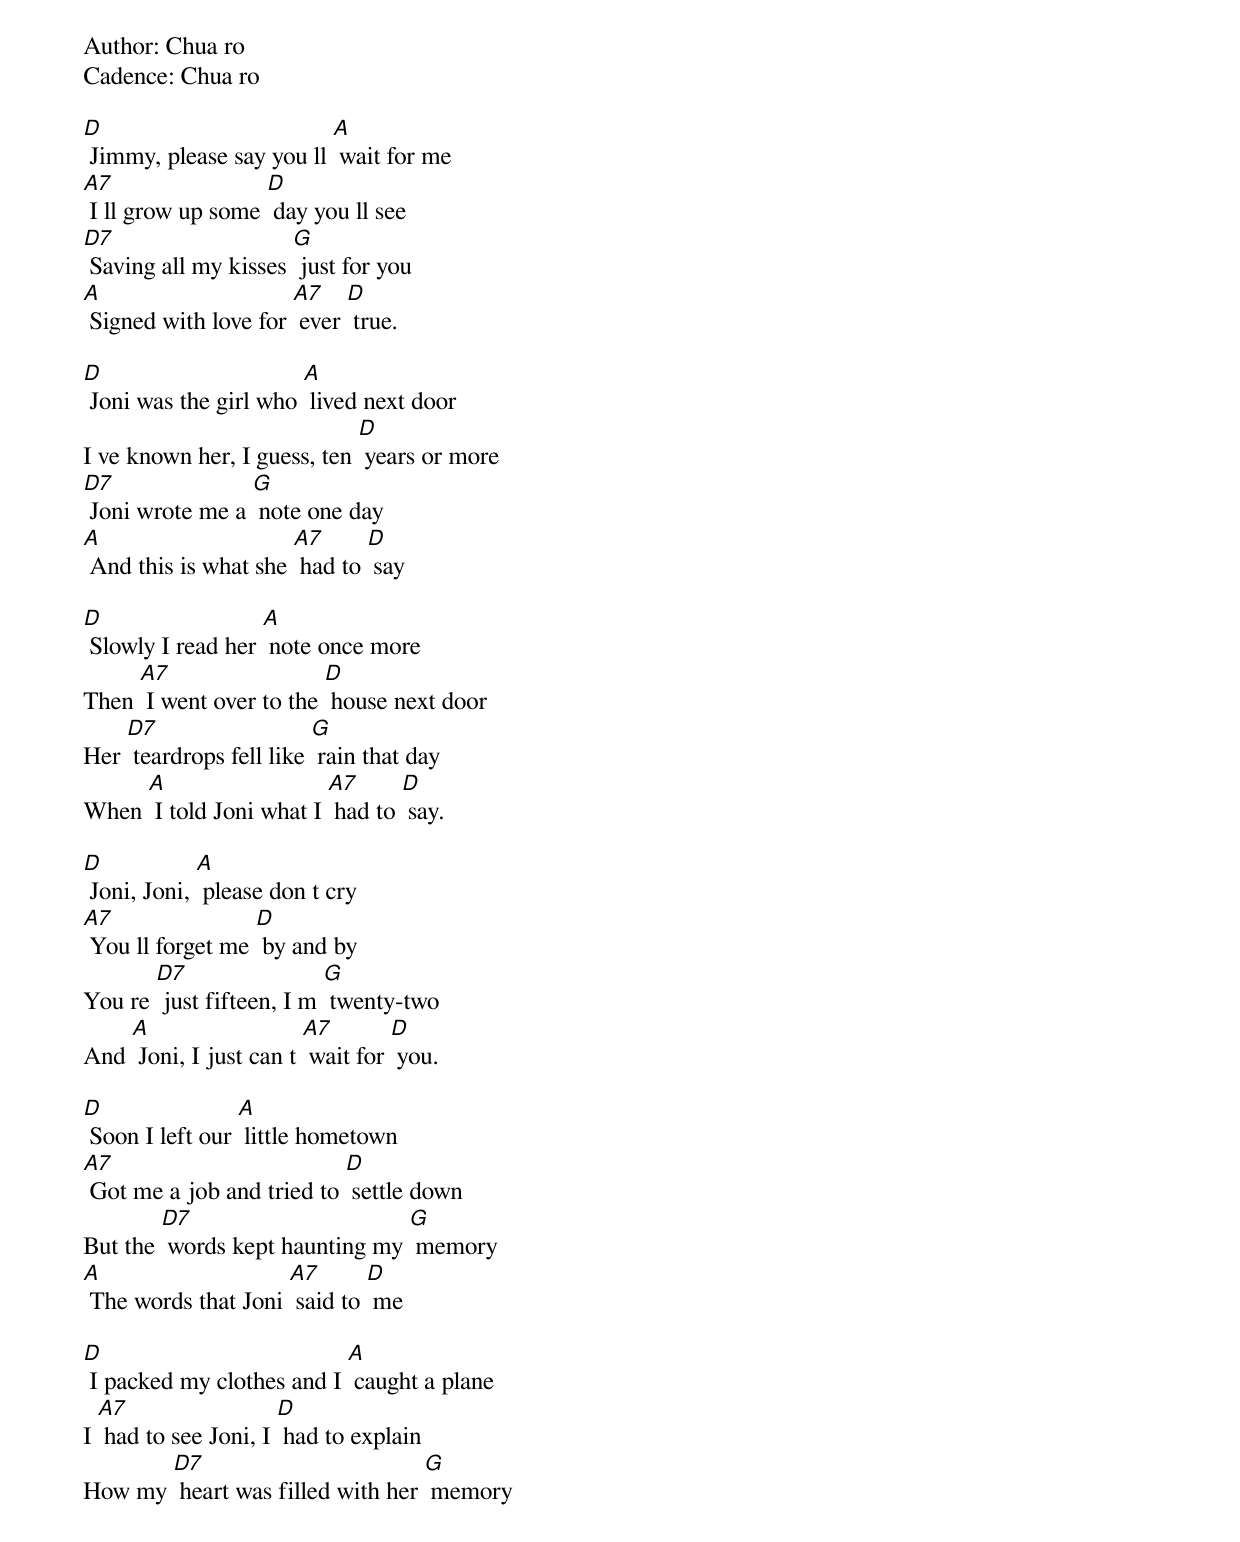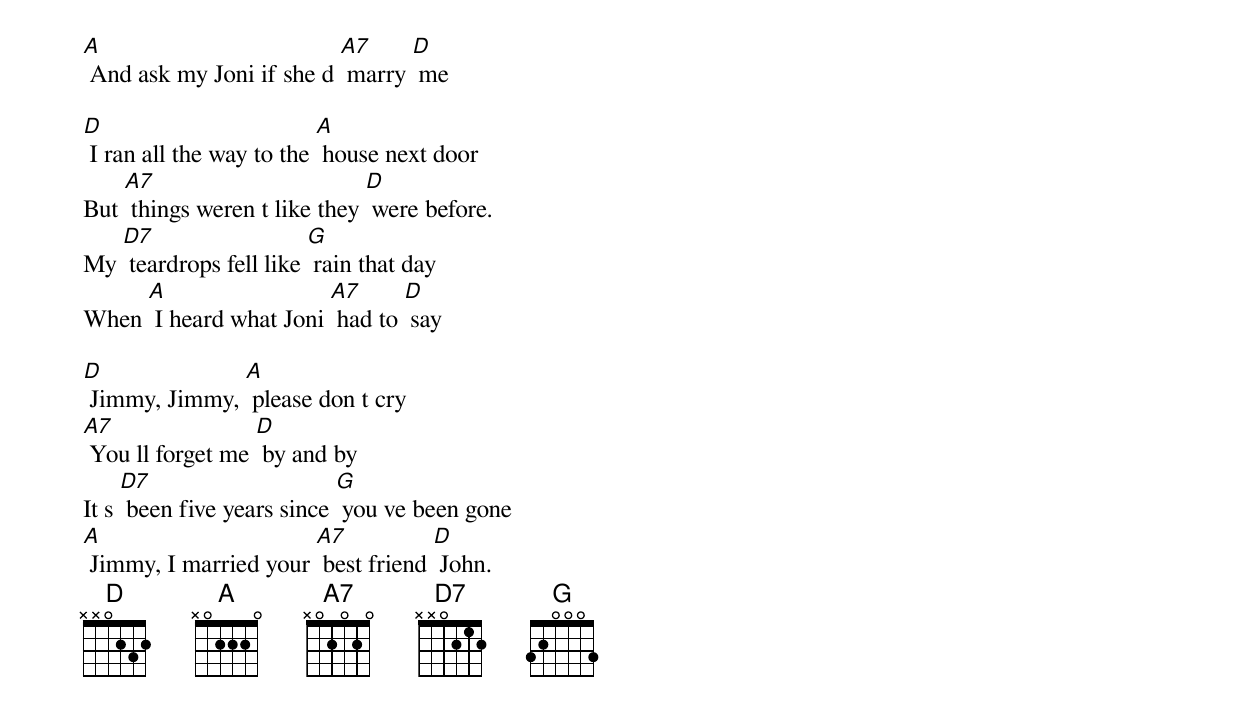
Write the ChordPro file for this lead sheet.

Author: Chua ro
Cadence: Chua ro

[D] Jimmy, please say you ll [A] wait for me
[A7] I ll grow up some [D] day you ll see
[D7] Saving all my kisses [G] just for you
[A] Signed with love for [A7] ever [D] true.

[D] Joni was the girl who [A] lived next door
I ve known her, I guess, ten [D] years or more
[D7] Joni wrote me a [G] note one day
[A] And this is what she [A7] had to [D] say

[D] Slowly I read her [A] note once more
Then [A7] I went over to the [D] house next door
Her [D7] teardrops fell like [G] rain that day
When [A] I told Joni what I [A7] had to [D] say.

[D] Joni, Joni, [A] please don t cry
[A7] You ll forget me [D] by and by
You re [D7] just fifteen, I m [G] twenty-two
And [A] Joni, I just can t [A7] wait for [D] you.

[D] Soon I left our [A] little hometown
[A7] Got me a job and tried to [D] settle down
But the [D7] words kept haunting my [G] memory
[A] The words that Joni [A7] said to [D] me

[D] I packed my clothes and I [A] caught a plane
I [A7] had to see Joni, I [D] had to explain
How my [D7] heart was filled with her [G] memory
[A] And ask my Joni if she d [A7] marry [D] me

[D] I ran all the way to the [A] house next door
But [A7] things weren t like they [D] were before.
My [D7] teardrops fell like [G] rain that day
When [A] I heard what Joni [A7] had to [D] say

[D] Jimmy, Jimmy, [A] please don t cry
[A7] You ll forget me [D] by and by
It s [D7] been five years since [G] you ve been gone
[A] Jimmy, I married your [A7] best friend [D] John.
